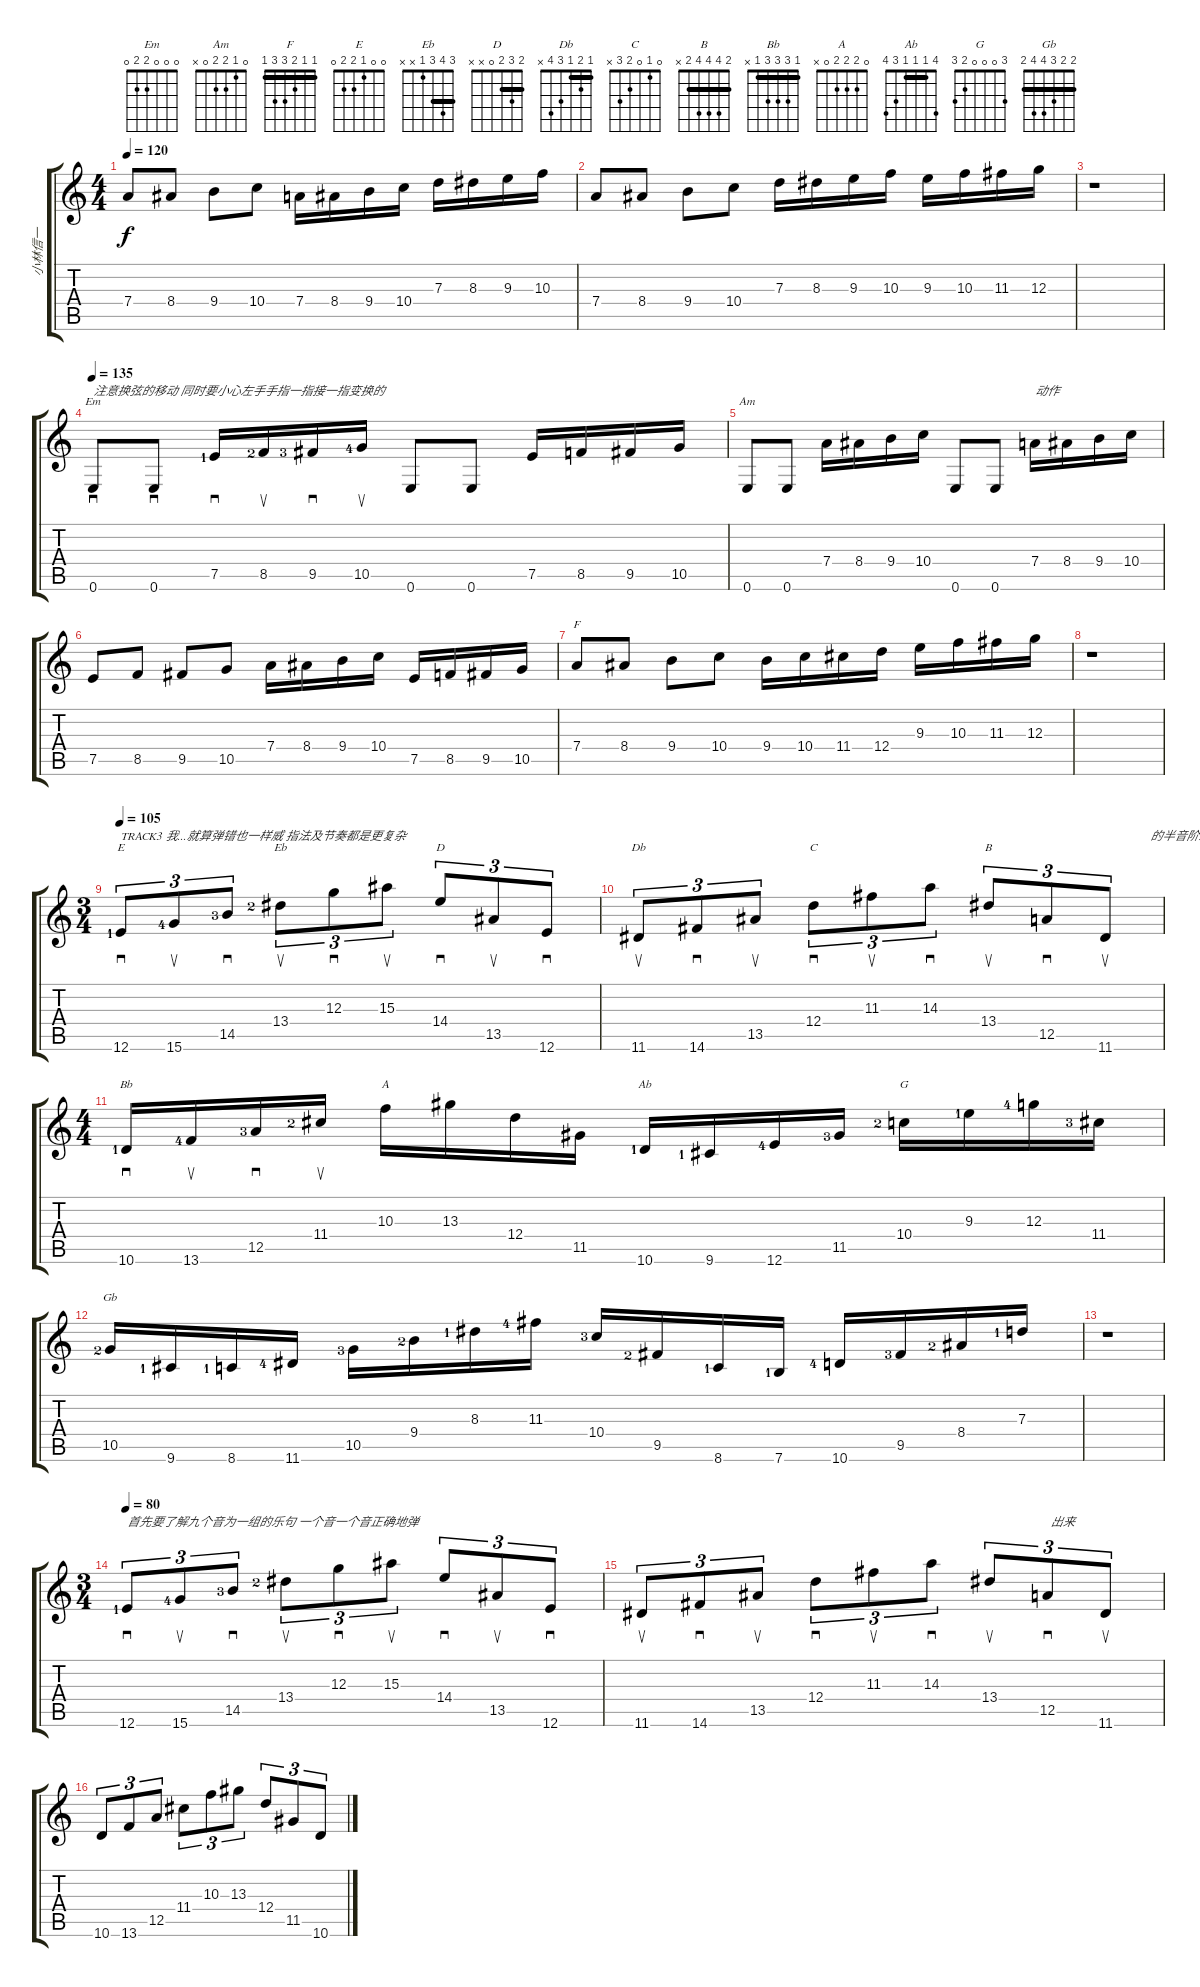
\track ("小林信一" "小林信一") {instrument overdrivenguitar}
\staff {score tabs}
\tuning (E4 B3 G3 D3 A2 E2) {hide}
\chord ("Em" 0 0 0 2 2 0)
\chord ("Am" 0 1 2 2 0 x)
\chord ("F" 1 1 2 3 3 1) {barre 1}
\chord ("E" 0 0 1 2 2 0)
\chord ("Eb" 3 4 3 1 x x) {barre 3}
\chord ("D" 2 3 2 0 x x) {barre 2}
\chord ("Db" 1 2 1 3 4 x) {barre 1}
\chord ("C" 0 1 0 2 3 x)
\chord ("B" 2 4 4 4 2 x) {barre 2}
\chord ("Bb" 1 3 3 3 1 x) {barre 1}
\chord ("A" 0 2 2 2 0 x)
\chord ("Ab" 4 1 1 1 3 4) {barre 1}
\chord ("G" 3 0 0 0 2 3)
\chord ("Gb" 2 2 3 4 4 2) {barre 2}
\ts (4 4)
\tempo 120
\clef g2
\ks c
7.4.8{dy f} 8.4.8 9.4.8 10.4.8 7.4.16 8.4.16 9.4.16 10.4.16 7.3.16 8.3.16 9.3.16 10.3.16 |
7.4.8 8.4.8 9.4.8 10.4.8 7.3.16 8.3.16 9.3.16 10.3.16 9.3.16 10.3.16 11.3.16 12.3.16 |
r.1 |
\tempo 135
0.6.8{sd ch "Em" txt "注意换弦的移动 同时要小心左手手指一指接一指变换的"} 0.6.8{sd} 7.5{lf 2}.16{sd} 8.5{lf 3}.16{su} 9.5{lf 4}.16{sd} 10.5{lf 5}.16{su} 0.6.8 0.6.8 7.5.16 8.5.16 9.5.16 10.5.16 |
0.6.8{ch "Am"} 0.6.8 7.4.16 8.4.16 9.4.16 10.4.16 0.6.8 0.6.8 7.4.16{txt "动作"} 8.4.16 9.4.16 10.4.16 |
7.5.8 8.5.8 9.5.8 10.5.8 7.4.16 8.4.16 9.4.16 10.4.16 7.5.16 8.5.16 9.5.16 10.5.16 |
7.4.8{ch "F"} 8.4.8 9.4.8 10.4.8 9.4.16 10.4.16 11.4.16 12.4.16 9.3.16 10.3.16 11.3.16 12.3.16 |
r.1 |
\ts (3 4)
\tempo 105
12.6{lf 2}.8{sd tu (3 2) ch "E" txt "TRACK3 我...就算弹错也一样威 指法及节奏都是更复杂"} 15.6{lf 5}.8{su tu (3 2)} 14.5{lf 4}.8{sd tu (3 2)} 13.4{lf 3}.8{su tu (3 2) ch "Eb"} 12.3.8{sd tu (3 2)} 15.3.8{su tu (3 2)} 14.4.8{sd tu (3 2) ch "D"} 13.5.8{su tu (3 2)} 12.6.8{sd tu (3 2)} |
11.6.8{su tu (3 2) ch "Db"} 14.6.8{sd tu (3 2)} 13.5.8{su tu (3 2)} 12.4.8{sd tu (3 2) ch "C"} 11.3.8{su tu (3 2)} 14.3.8{sd tu (3 2)} 13.4.8{su tu (3 2) ch "B"} 12.5.8{sd tu (3 2)} 11.6.8{su tu (3 2) txt "               的半音阶乐句"} |
\ts (4 4)
10.6{lf 2}.16{sd ch "Bb"} 13.6{lf 5}.16{su} 12.5{lf 4}.16{sd} 11.4{lf 3}.16{su} 10.3.16{ch "A"} 13.3.16 12.4.16 11.5.16 10.6{lf 2}.16{ch "Ab"} 9.6{lf 2}.16 12.6{lf 5}.16 11.5{lf 4}.16 10.4{lf 3}.16{ch "G"} 9.3{lf 2}.16 12.3{lf 5}.16 11.4{lf 4}.16 |
10.5{lf 3}.16{ch "Gb"} 9.6{lf 2}.16 8.6{lf 2}.16 11.6{lf 5}.16 10.5{lf 4}.16 9.4{lf 3}.16 8.3{lf 2}.16 11.3{lf 5}.16 10.4{lf 4}.16 9.5{lf 3}.16 8.6{lf 2}.16 7.6{lf 2}.16 10.6{lf 5}.16 9.5{lf 4}.16 8.4{lf 3}.16 7.3{lf 2}.16 |
r.1 |
\ts (3 4)
\tempo 80
12.6{lf 2}.8{sd tu (3 2) txt "首先要了解九个音为一组的乐句 一个音一个音正确地弹"} 15.6{lf 5}.8{su tu (3 2)} 14.5{lf 4}.8{sd tu (3 2)} 13.4{lf 3}.8{su tu (3 2)} 12.3.8{sd tu (3 2)} 15.3.8{su tu (3 2)} 14.4.8{sd tu (3 2)} 13.5.8{su tu (3 2)} 12.6.8{sd tu (3 2)} |
11.6.8{su tu (3 2)} 14.6.8{sd tu (3 2)} 13.5.8{su tu (3 2)} 12.4.8{sd tu (3 2)} 11.3.8{su tu (3 2)} 14.3.8{sd tu (3 2)} 13.4.8{su tu (3 2)} 12.5.8{sd tu (3 2) txt " 出来"} 11.6.8{su tu (3 2)} |
10.6.8{tu (3 2)} 13.6.8{tu (3 2)} 12.5.8{tu (3 2)} 11.4.8{tu (3 2)} 10.3.8{tu (3 2)} 13.3.8{tu (3 2)} 12.4.8{tu (3 2)} 11.5.8{tu (3 2)} 10.6.8{tu (3 2)}
